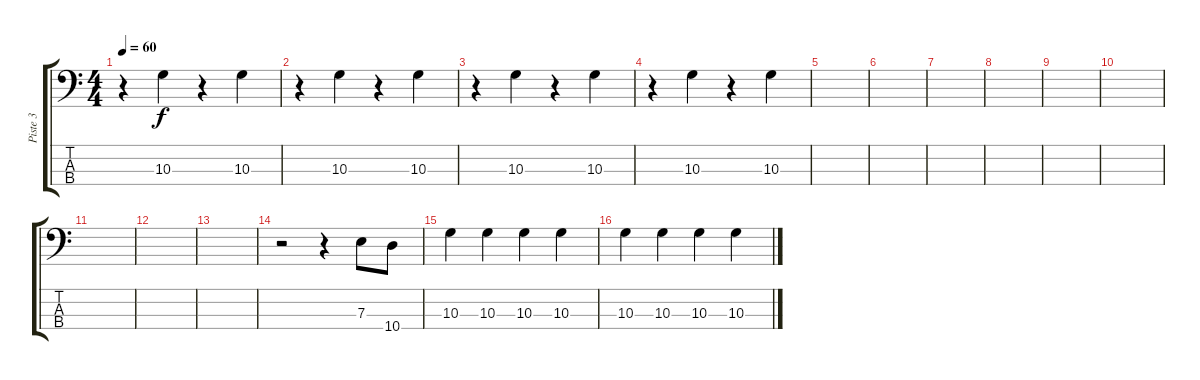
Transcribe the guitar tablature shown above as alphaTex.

\track ("Piste 3" "Piste 3") {instrument acousticbass}
\staff {score tabs}
\tuning (G2 D2 A1 E1) {hide}
\ts (4 4)
\tempo 60
\clef f4
\ks c
r.4{dy f instrument acousticbass} 10.3.4 r.4 10.3.4 |
r.4 10.3.4 r.4 10.3.4 |
r.4 10.3.4 r.4 10.3.4 |
r.4 10.3.4 r.4 10.3.4 |
|
|
|
|
|
|
|
|
|
r.2 r.4 7.3.8 10.4.8 |
10.3.4 10.3.4 10.3.4 10.3.4 |
10.3.4 10.3.4 10.3.4 10.3.4
